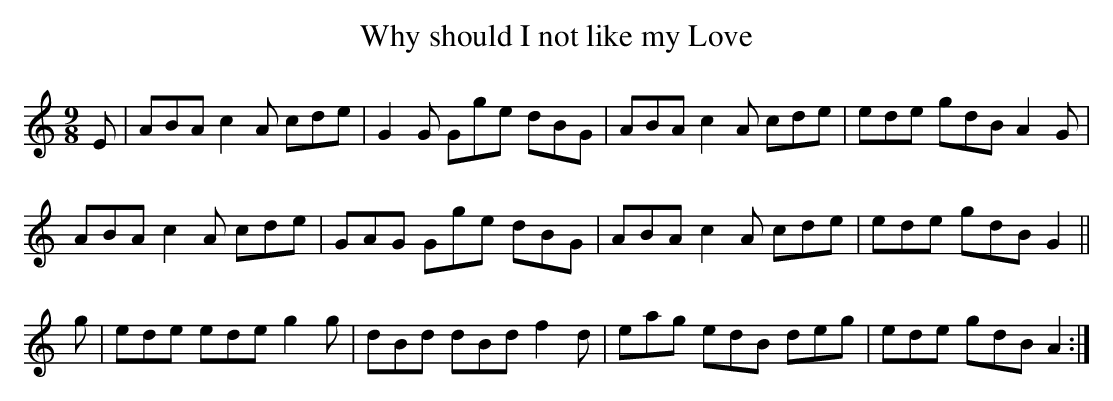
X:1
T:Why should I not like my Love
M:9/8
K:A min
E|\
ABA c2A cde| G2G Gge dBG| ABA c2A cde| ede gdB A2G|
ABA c2A cde| GAG Gge dBG| ABA c2A cde| ede gdB G2||
g|\
ede ede g2g| dBd dBd f2d| eag edB deg| ede gdB A2:|
